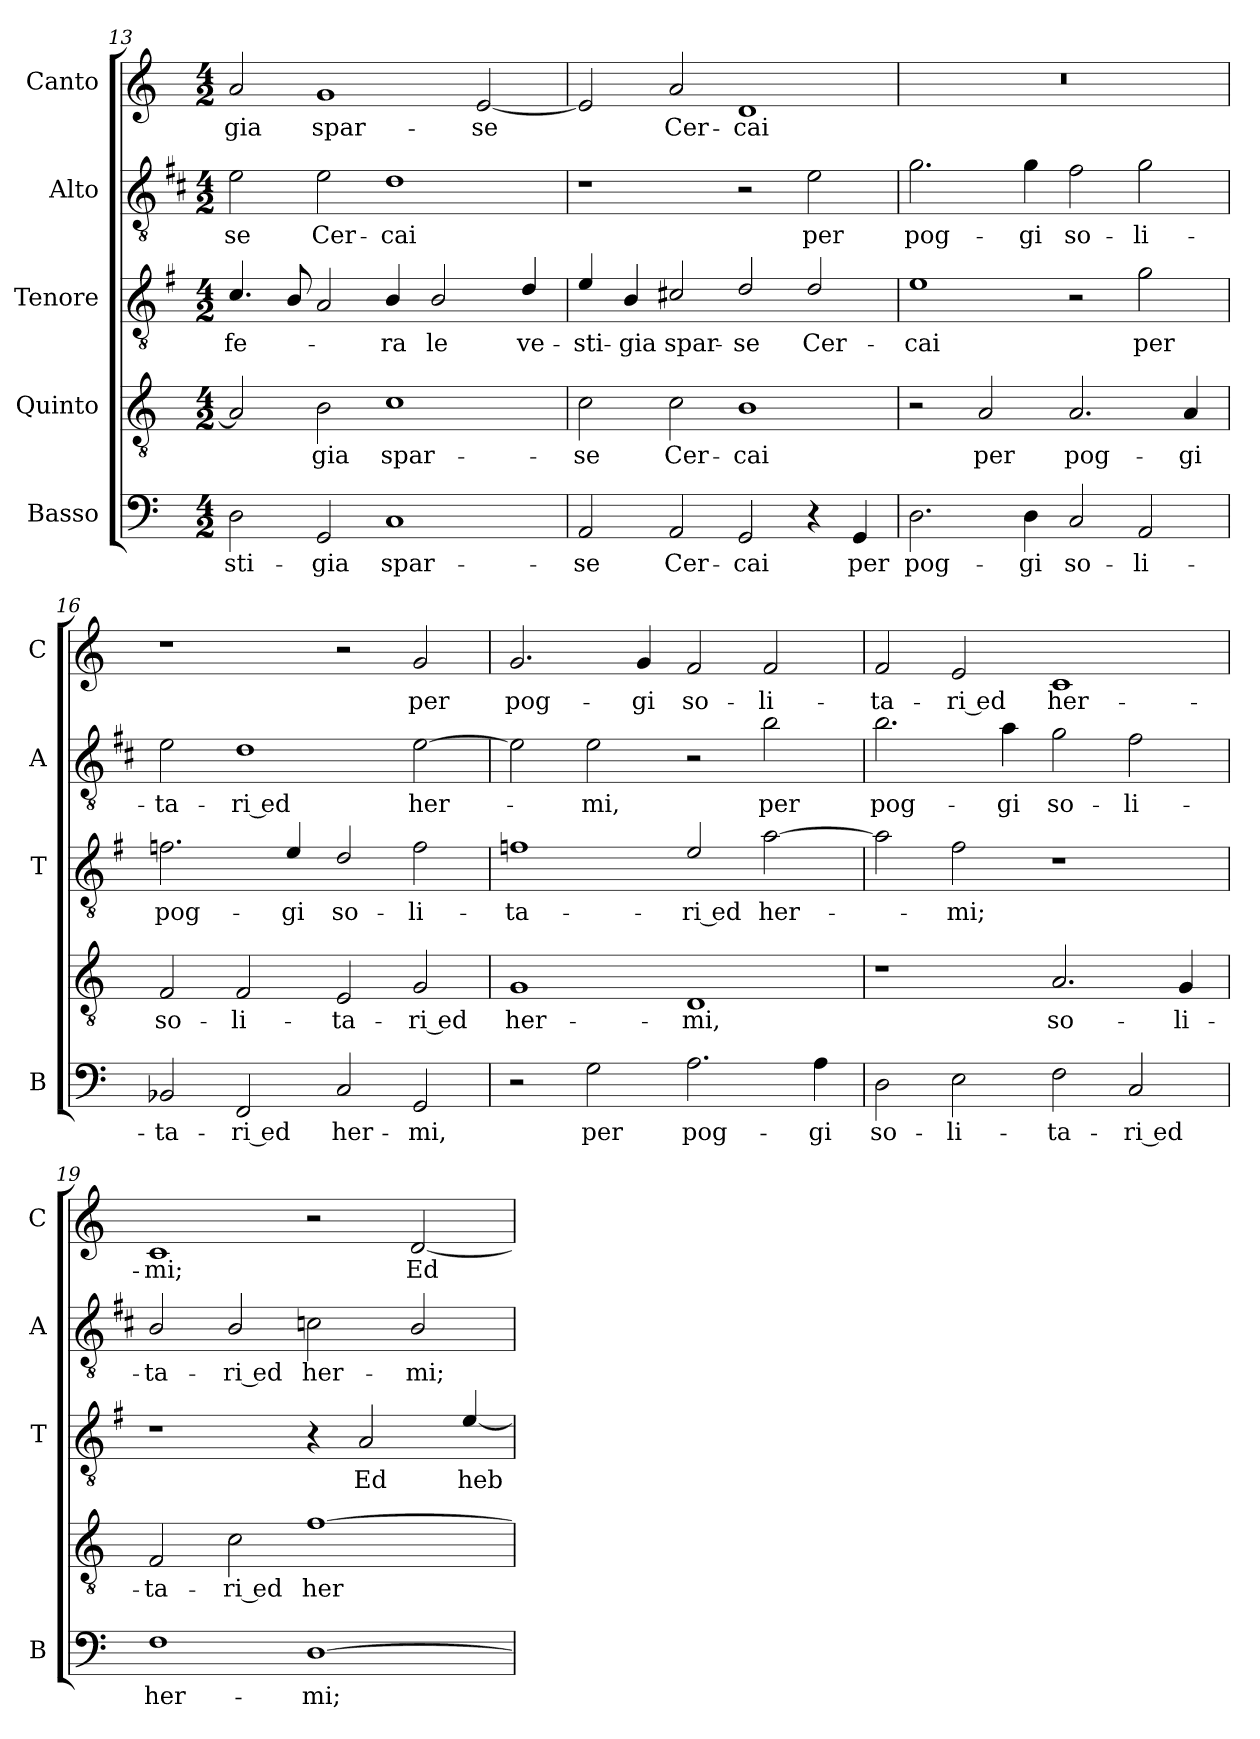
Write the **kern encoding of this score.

**kern	**text	**kern	**text	**kern	**text	**kern	**text	**kern	**text
*part5	*part5	*part4	*part4	*part3	*part3	*part2	*part2	*part1	*part1
*staff5	*staff5	*staff4	*staff4	*staff3	*staff3	*staff2	*staff2	*staff1	*staff1
*I"Basso	*	*I"Quinto	*	*I"Tenore	*	*I"Alto	*	*I"Canto	*
*I'B	*	*	*	*I'T	*	*I'A	*	*I'C	*
*clefF4	*	*clefGv2	*	*clefGv2	*	*clefGv2	*	*clefG2	*
*	*	*	*	*ITrd4c7	*	*ITrd1c2	*	*	*
*k[]	*	*k[]	*	*k[]	*	*k[]	*	*k[]	*
*C:	*	*C:	*	*C:	*	*C:	*	*C:	*
*M4/2	*	*M4/2	*	*M4/2	*	*M4/2	*	*M4/2	*
=13	=13	=13	=13	=13	=13	=13	=13	=13	=13
!	!LO:LY:b	!	!	!	!LO:LY:b	!	!LO:LY:b	!	!LO:LY:b
2D\	-sti-	2A/]	.	4.F/	fe-	2d\	-se	2a/	-gia
.	.	.	.	8E/	.	.	.	.	.
!	!LO:LY:b	!	!LO:LY:b	!	!	!	!LO:LY:b	!	!LO:LY:b
2GG/	-gia	2B\	-gia	2D/	.	2d\	Cer-	1g	spar-
!	!LO:LY:b	!	!LO:LY:b	!	!LO:LY:b	!	!LO:LY:b	!	!
1C	spar-	1c	spar-	4E/	-ra	1c	-cai	.	.
!	!	!	!	!	!LO:LY:b	!	!	!	!
.	.	.	.	2E/	le	.	.	.	.
!	!	!	!	!	!	!	!	!	!LO:LY:b
.	.	.	.	.	.	.	.	[2e/	-se
!	!	!	!	!	!LO:LY:b	!	!	!	!
.	.	.	.	4G/	ve-	.	.	.	.
=14	=14	=14	=14	=14	=14	=14	=14	=14	=14
!	!LO:LY:b	!	!LO:LY:b	!	!LO:LY:b	!	!	!	!
2AA/	-se	2c\	-se	4A/	-sti-	1r	.	2e/]	.
!	!	!	!	!	!LO:LY:b	!	!	!	!
.	.	.	.	4E/	-gia	.	.	.	.
!	!LO:LY:b	!	!LO:LY:b	!	!LO:LY:b	!	!	!	!LO:LY:b
2AA/	Cer-	2c\	Cer-	2F#X/	spar-	.	.	2a/	Cer-
!	!LO:LY:b	!	!LO:LY:b	!	!LO:LY:b	!	!	!	!LO:LY:b
2GG/	-cai	1B	-cai	2G/	-se	2r	.	1d	-cai
!	!	!	!	!	!LO:LY:b	!	!LO:LY:b	!	!
4r	.	.	.	2G/	Cer-	2d\	per	.	.
!	!LO:LY:b	!	!	!	!	!	!	!	!
4GG/	per	.	.	.	.	.	.	.	.
=15	=15	=15	=15	=15	=15	=15	=15	=15	=15
!	!LO:LY:b	!	!	!	!LO:LY:b	!	!LO:LY:b	!	!
2.D\	pog-	2r	.	1A	-cai	2.f\	pog-	0r	.
!	!	!	!LO:LY:b	!	!	!	!	!	!
.	.	2A/	per	.	.	.	.	.	.
!	!LO:LY:b	!	!	!	!	!	!LO:LY:b	!	!
4D\	-gi	.	.	.	.	4f\	-gi	.	.
!	!LO:LY:b	!	!LO:LY:b	!	!	!	!LO:LY:b	!	!
2C/	so-	2.A/	pog-	2r	.	2e\	so-	.	.
!	!LO:LY:b	!	!	!	!LO:LY:b	!	!LO:LY:b	!	!
2AA/	-li-	.	.	2c\	per	2f\	-li-	.	.
!	!	!	!LO:LY:b	!	!	!	!	!	!
.	.	4A/	-gi	.	.	.	.	.	.
!!LO:LB:g=z
=16	=16	=16	=16	=16	=16	=16	=16	=16	=16
!	!LO:LY:b	!	!LO:LY:b	!	!LO:LY:b	!	!LO:LY:b	!	!
2BB-X/	-ta-	2F/	so-	2.B-X\	pog-	2d\	-ta-	1r	.
!	!LO:LY:b	!	!LO:LY:b	!	!	!	!LO:LY:b	!	!
2FF/	-ri ed	2F/	-li-	.	.	1c	-ri ed	.	.
!	!	!	!	!	!LO:LY:b	!	!	!	!
.	.	.	.	4A/	-gi	.	.	.	.
!	!LO:LY:b	!	!LO:LY:b	!	!LO:LY:b	!	!	!	!
2C/	her-	2E/	-ta-	2G/	so-	.	.	2r	.
!	!LO:LY:b	!	!LO:LY:b	!	!LO:LY:b	!	!LO:LY:b	!	!LO:LY:b
2GG/	-mi,	2G/	-ri ed	2B-\	-li-	[2d\	her-	2g/	per
=17	=17	=17	=17	=17	=17	=17	=17	=17	=17
!	!	!	!LO:LY:b	!	!LO:LY:b	!	!	!	!LO:LY:b
2r	.	1G	her-	1B-X	-ta-	2d\]	.	2.g/	pog-
!	!LO:LY:b	!	!	!	!	!	!LO:LY:b	!	!
2G\	per	.	.	.	.	2d\	-mi,	.	.
!	!	!	!	!	!	!	!	!	!LO:LY:b
.	.	.	.	.	.	.	.	4g/	-gi
!	!LO:LY:b	!	!LO:LY:b	!	!LO:LY:b	!	!	!	!LO:LY:b
2.A\	pog-	1D	-mi,	2A/	-ri ed	2r	.	2f/	so-
!	!	!	!	!	!LO:LY:b	!	!LO:LY:b	!	!LO:LY:b
.	.	.	.	[2d\	her-	2a\	per	2f/	-li-
!	!LO:LY:b	!	!	!	!	!	!	!	!
4A\	-gi	.	.	.	.	.	.	.	.
=18	=18	=18	=18	=18	=18	=18	=18	=18	=18
!	!LO:LY:b	!	!	!	!	!	!LO:LY:b	!	!LO:LY:b
2D\	so-	1r	.	2d\]	.	2.a\	pog-	2f/	-ta-
!	!LO:LY:b	!	!	!	!LO:LY:b	!	!	!	!LO:LY:b
2E\	-li-	.	.	2B\	-mi;	.	.	2e/	-ri ed
!	!	!	!	!	!	!	!LO:LY:b	!	!
.	.	.	.	.	.	4g\	-gi	.	.
!	!LO:LY:b	!	!LO:LY:b	!	!	!	!LO:LY:b	!	!LO:LY:b
2F\	-ta-	2.A/	so-	1r	.	2f\	so-	1c	her-
!	!LO:LY:b	!	!	!	!	!	!LO:LY:b	!	!
2C/	-ri ed	.	.	.	.	2e\	-li-	.	.
!	!	!	!LO:LY:b	!	!	!	!	!	!
.	.	4G/	-li-	.	.	.	.	.	.
=19	=19	=19	=19	=19	=19	=19	=19	=19	=19
!	!LO:LY:b	!	!LO:LY:b	!	!	!	!LO:LY:b	!	!LO:LY:b
1F	her-	2F/	-ta-	1r	.	2A/	-ta-	1c	-mi;
!	!	!	!LO:LY:b	!	!	!	!LO:LY:b	!	!
.	.	2c\	-ri ed	.	.	2A/	-ri ed	.	.
!	!LO:LY:b	!	!LO:LY:b	!	!	!	!LO:LY:b	!	!
[1D	-mi;	[1f	her-	4r	.	2B-X\	her-	2r	.
!	!	!	!	!	!LO:LY:b	!	!	!	!
.	.	.	.	2D/	Ed	.	.	.	.
!	!	!	!	!	!	!	!LO:LY:b	!	!LO:LY:b
.	.	.	.	.	.	2A/	-mi;	[2d/	Ed
!	!	!	!	!	!LO:LY:b	!	!	!	!
.	.	.	.	[4A/	heb-	.	.	.	.
=	=	=	=	=	=	=	=	=	=
*-	*-	*-	*-	*-	*-	*-	*-	*-	*-
